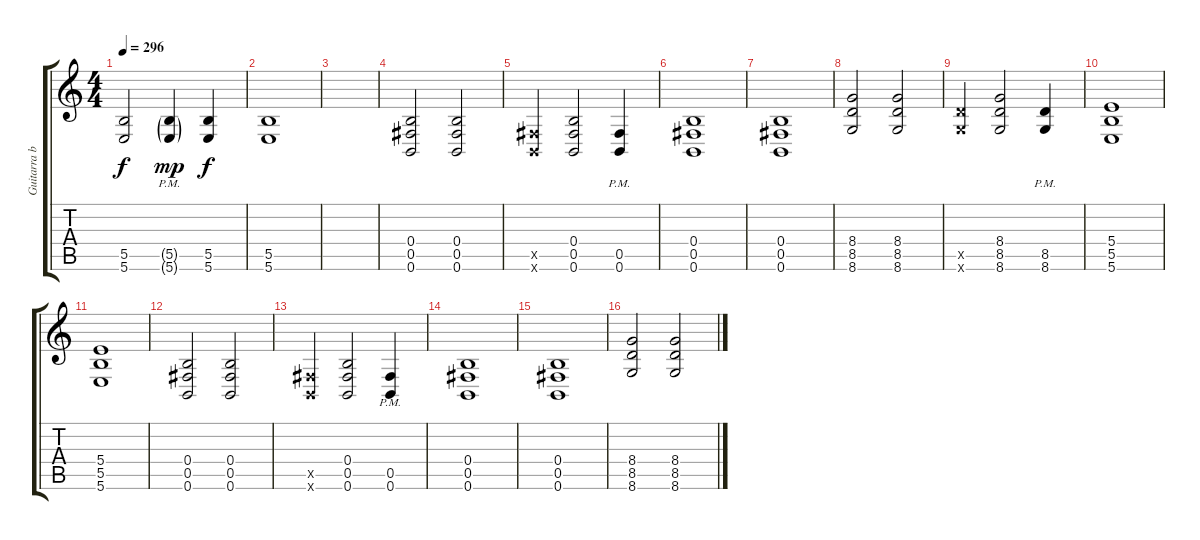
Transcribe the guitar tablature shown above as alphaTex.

\track ("Guitarra base" "Guitarra b") {instrument distortionguitar}
\staff {score tabs}
\tuning (Db4 Ab3 E3 B2 Gb2 B1) {hide}
\ts (4 4)
\tempo 296
\clef g2
\ks c
(5.5 5.6).2{dy f} (5.5{g pm} 5.6{g pm}).4{dy mp} (5.5 5.6).4{dy f} |
(5.5 5.6).1 |
|
(0.4 0.5 0.6).2 (0.4 0.5 0.6).2 |
(0.5{x} 0.6{x}).4 (0.4 0.5 0.6).2 (0.5{pm} 0.6{pm}).4 |
(0.4 0.5 0.6).1 |
(0.4 0.5 0.6).1 |
(8.4 8.5 8.6).2 (8.4 8.5 8.6).2 |
(8.5{x} 8.6{x}).4 (8.4 8.5 8.6).2 (8.5{pm} 8.6{pm}).4 |
(5.4 5.5 5.6).1 |
(5.4 5.5 5.6).1 |
(0.4 0.5 0.6).2 (0.4 0.5 0.6).2 |
(0.5{x} 0.6{x}).4 (0.4 0.5 0.6).2 (0.5{pm} 0.6{pm}).4 |
(0.4 0.5 0.6).1 |
(0.4 0.5 0.6).1 |
(8.4 8.5 8.6).2 (8.4 8.5 8.6).2
